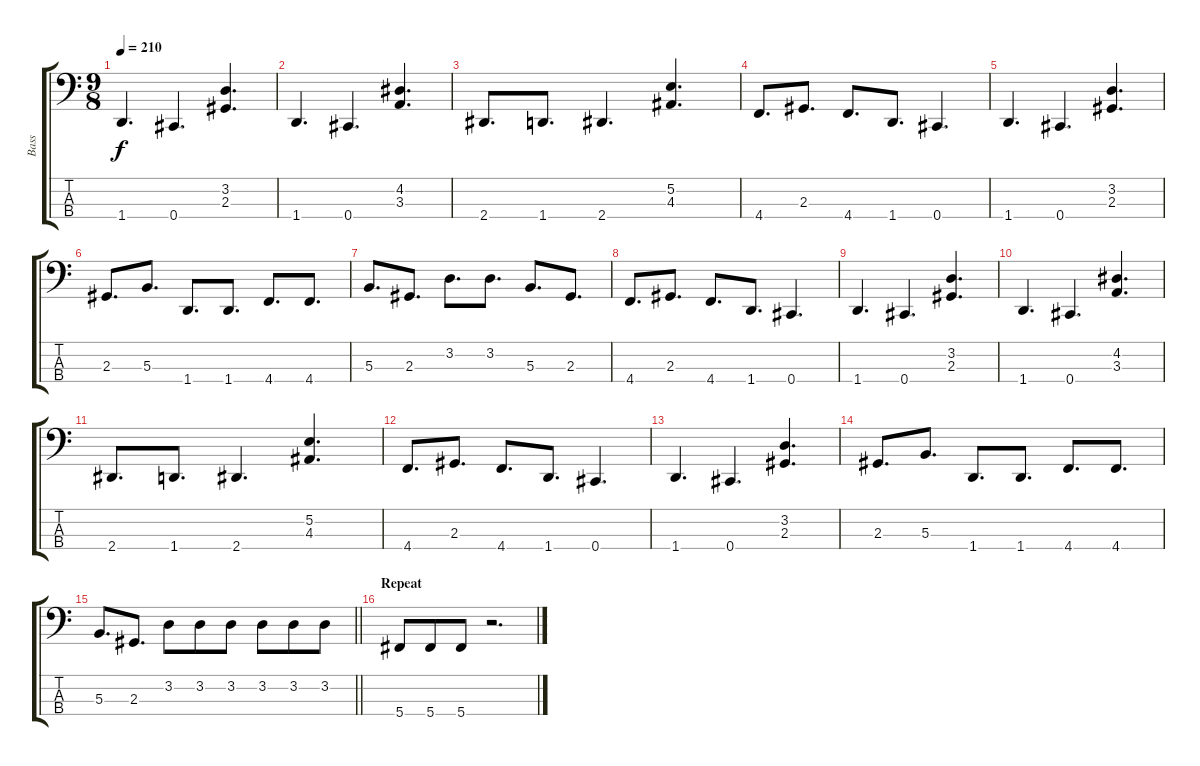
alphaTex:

\track ("Bass" "Bass") {instrument electricbasspick}
\staff {score tabs}
\tuning (E2 B1 Gb1 Db1) {hide}
\ts (9 8)
\tempo 210
\clef f4
\ks c
1.4.4{d dy f} 0.4.4{d} (3.2 2.3).4{d} |
1.4.4{d} 0.4.4{d} (4.2 3.3).4{d} |
2.4.8{d} 1.4.8{d} 2.4.4{d} (5.2 4.3).4{d} |
4.4.8{d} 2.3.8{d} 4.4.8{d} 1.4.8{d} 0.4.4{d} |
1.4.4{d} 0.4.4{d} (3.2 2.3).4{d} |
2.3.8{d} 5.3.8{d} 1.4.8{d} 1.4.8{d} 4.4.8{d} 4.4.8{d} |
5.3.8{d} 2.3.8{d} 3.2.8{d} 3.2.8{d} 5.3.8{d} 2.3.8{d} |
4.4.8{d} 2.3.8{d} 4.4.8{d} 1.4.8{d} 0.4.4{d} |
1.4.4{d} 0.4.4{d} (3.2 2.3).4{d} |
1.4.4{d} 0.4.4{d} (4.2 3.3).4{d} |
2.4.8{d} 1.4.8{d} 2.4.4{d} (5.2 4.3).4{d} |
4.4.8{d} 2.3.8{d} 4.4.8{d} 1.4.8{d} 0.4.4{d} |
1.4.4{d} 0.4.4{d} (3.2 2.3).4{d} |
2.3.8{d} 5.3.8{d} 1.4.8{d} 1.4.8{d} 4.4.8{d} 4.4.8{d} |
\barLineRight lightlight
5.3.8{d} 2.3.8{d} 3.2.8 3.2.8 3.2.8 3.2.8 3.2.8 3.2.8 |
\section ("" "Repeat")
5.4.8 5.4.8 5.4.8 r.2{d}
